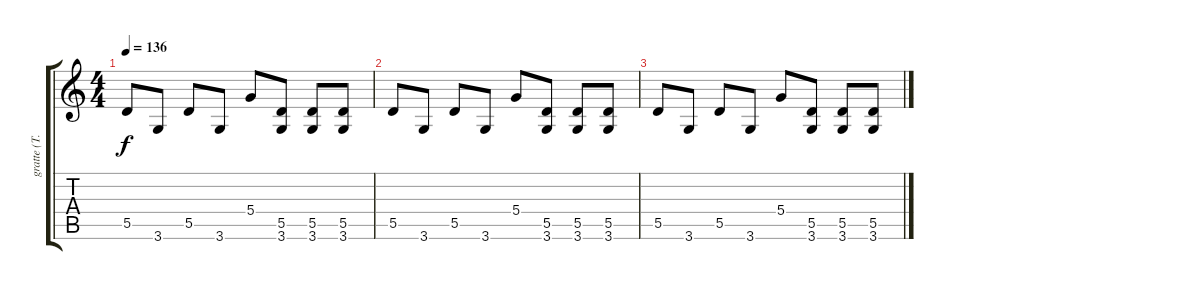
\track ("gratte (T.VanLeeuwen)" "gratte (T.") {instrument overdrivenguitar}
\staff {score tabs}
\tuning (E4 B3 G3 D3 A2 E2) {hide}
\ts (4 4)
\tempo 136
\clef g2
\ks c
5.5.8{dy f} 3.6.8 5.5.8 3.6.8 5.4.8 (5.5 3.6).8 (5.5 3.6).8 (5.5 3.6).8 |
5.5.8 3.6.8 5.5.8 3.6.8 5.4.8 (5.5 3.6).8 (5.5 3.6).8 (5.5 3.6).8 |
5.5.8 3.6.8 5.5.8 3.6.8 5.4.8 (5.5 3.6).8 (5.5 3.6).8 (5.5 3.6).8
